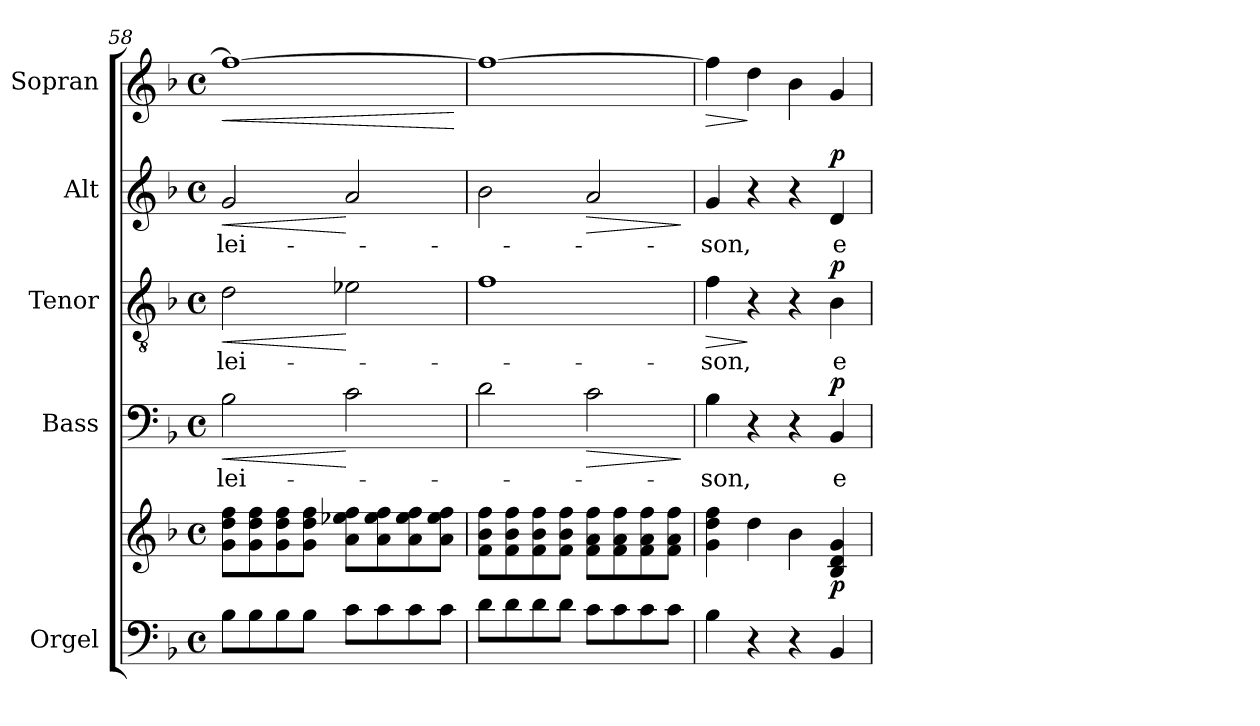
**kern	**kern	**dynam	**kern	**text	**dynam	**kern	**text	**dynam	**kern	**text	**dynam	**kern	**dynam
*part5	*part5	*part5	*part4	*part4	*part4	*part3	*part3	*part3	*part2	*part2	*part2	*part1	*part1
*staff6	*staff5	*staff5/6	*staff4	*staff4	*staff4	*staff3	*staff3	*staff3	*staff2	*staff2	*staff2	*staff1	*staff1
*I"Orgel	*	*	*I"Bass	*	*	*I"Tenor	*	*	*I"Alt	*	*	*I"Sopran	*
*I'Org.	*	*	*I'B	*	*	*I'T	*	*	*I'A	*	*	*I'S	*
!!LO:LB:g=z
*clefF4	*clefG2	*	*clefF4	*	*	*clefGv2	*	*	*clefG2	*	*	*clefG2	*
*k[b-]	*k[b-]	*	*k[b-]	*	*	*k[b-]	*	*	*k[b-]	*	*	*k[b-]	*
*F:	*F:	*	*F:	*	*	*F:	*	*	*F:	*	*	*F:	*
*M4/4	*M4/4	*	*M4/4	*	*	*M4/4	*	*	*M4/4	*	*	*M4/4	*
*met(c)	*met(c)	*	*met(c)	*	*	*met(c)	*	*	*met(c)	*	*	*met(c)	*
=58	=58	=58	=58	=58	=58	=58	=58	=58	=58	=58	=58	=58	=58
!	!	!	!	!LO:LY:b	!LO:HP:b	!	!LO:LY:b	!LO:HP:b	!	!LO:LY:b	!LO:HP:b	!	!LO:HP:b
8B-\L	8g\ 8dd\ 8ff\L	.	2B-\	-lei-	<	2d\	-lei-	<	2g/	-lei-	<	1ff_	<
8B-\	8g\ 8dd\ 8ff\	.	.	.	.	.	.	.	.	.	.	.	.
8B-\	8g\ 8dd\ 8ff\	.	.	.	.	.	.	.	.	.	.	.	.
8B-\J	8g\ 8dd\ 8ff\J	.	.	.	.	.	.	.	.	.	.	.	.
8c\L	8a\ 8ee-X\ 8ff\L	.	2c\	.	[	2e-X\	.	[	2a/	.	[	.	.
8c\	8a\ 8ee-\ 8ff\	.	.	.	.	.	.	.	.	.	.	.	.
8c\	8a\ 8ee-\ 8ff\	.	.	.	.	.	.	.	.	.	.	.	.
8c\J	8a\ 8ee-\ 8ff\J	.	.	.	.	.	.	.	.	.	.	.	.
.	.	.	.	.	.	.	.	.	.	.	.	.	[
=59	=59	=59	=59	=59	=59	=59	=59	=59	=59	=59	=59	=59	=59
8d\L	8f\ 8b-\ 8ff\L	.	2d\	.	.	1f	.	.	2b-\	.	.	1ff_	.
8d\	8f\ 8b-\ 8ff\	.	.	.	.	.	.	.	.	.	.	.	.
8d\	8f\ 8b-\ 8ff\	.	.	.	.	.	.	.	.	.	.	.	.
8d\J	8f\ 8b-\ 8ff\J	.	.	.	.	.	.	.	.	.	.	.	.
!	!	!	!	!	!LO:HP:b	!	!	!	!	!	!LO:HP:b	!	!
8c\L	8f\ 8a\ 8ff\L	.	2c\	.	>	.	.	.	2a/	.	>	.	.
8c\	8f\ 8a\ 8ff\	.	.	.	.	.	.	.	.	.	.	.	.
8c\	8f\ 8a\ 8ff\	.	.	.	.	.	.	.	.	.	.	.	.
8c\J	8f\ 8a\ 8ff\J	.	.	.	.	.	.	.	.	.	.	.	.
.	.	.	.	.	]	.	.	.	.	.	]	.	.
=60	=60	=60	=60	=60	=60	=60	=60	=60	=60	=60	=60	=60	=60
!	!	!	!	!LO:LY:b	!	!	!LO:LY:b	!LO:HP:b	!	!LO:LY:b	!	!	!LO:HP:b
4B-\	4g\ 4dd\ 4ff\	.	4B-\	-son,	.	4f\	-son,	>	4g/	-son,	.	4ff\]	>
4r	4dd\	.	4r	.	.	4r	.	]	4r	.	.	4dd\	]
4r	4b-\	.	4r	.	.	4r	.	.	4r	.	.	4b-\	.
!	!	!LO:DY:b	!	!LO:LY:b	!LO:DY:a	!	!LO:LY:b	!LO:DY:a	!	!LO:LY:b	!LO:DY:a	!	!
4BB-/	4B-/ 4d/ 4g/	p	4BB-/	e-	p	4B-\	e-	p	4d/	e-	p	4g/	.
=	=	=	=	=	=	=	=	=	=	=	=	=	=
*-	*-	*-	*-	*-	*-	*-	*-	*-	*-	*-	*-	*-	*-
